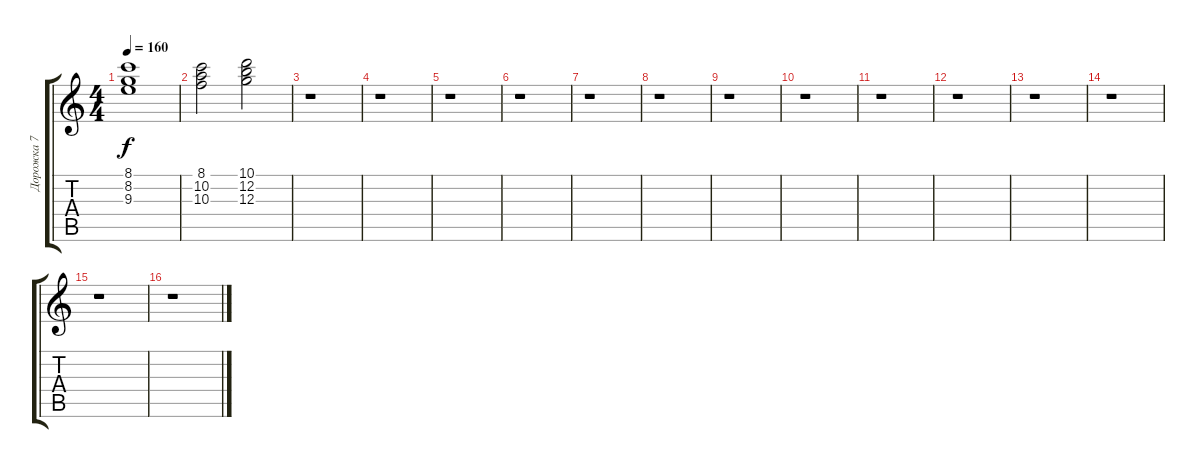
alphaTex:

\track ("Дорожка 7" "Дорожка 7") {instrument acousticguitarsteel}
\staff {score tabs}
\tuning (E4 B3 G3 D3 A2 E2) {hide}
\ts (4 4)
\tempo 160
\clef g2
\ks c
(8.1 8.2 9.3).1{dy f} |
(8.1 10.2 10.3).2 (10.1 12.2 12.3).2 |
r.1 |
r.1 |
r.1 |
r.1 |
r.1 |
r.1 |
r.1 |
r.1 |
r.1 |
r.1 |
r.1 |
r.1 |
r.1 |
r.1
